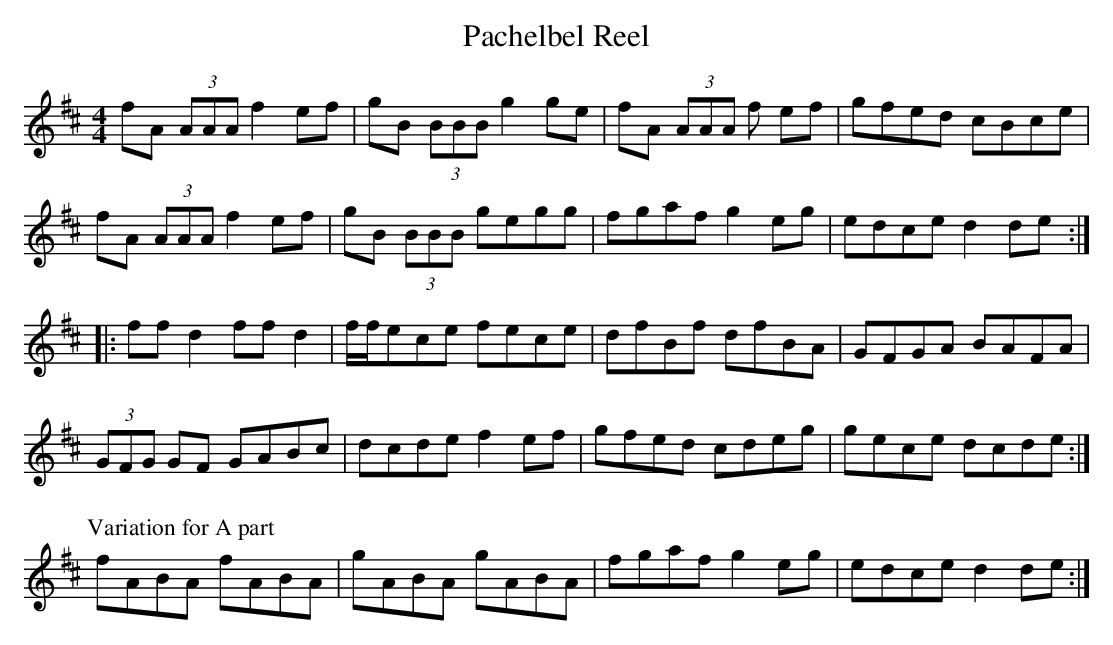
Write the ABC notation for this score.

X:1
T:Pachelbel Reel
M:4/4
K:AMix
L:1/8
fA (3AAA f2 ef|gB (3BBB g2 ge| fA (3AAA f ef|gfed cBce|
fA (3AAA f2 ef|gB (3BBB gegg | fgaf g2 eg|edce d2 de :|
|: ff d2 ff d2 |f/f/ece fece|dfBf dfBA|GFGA BAFA|
(3GFG GF GABc|dcde f2 ef|gfed cdeg|gece dcde :|
P:Variation for A part
fABA fABA|gABA gABA|fgaf g2 eg|edce d2 de :|
